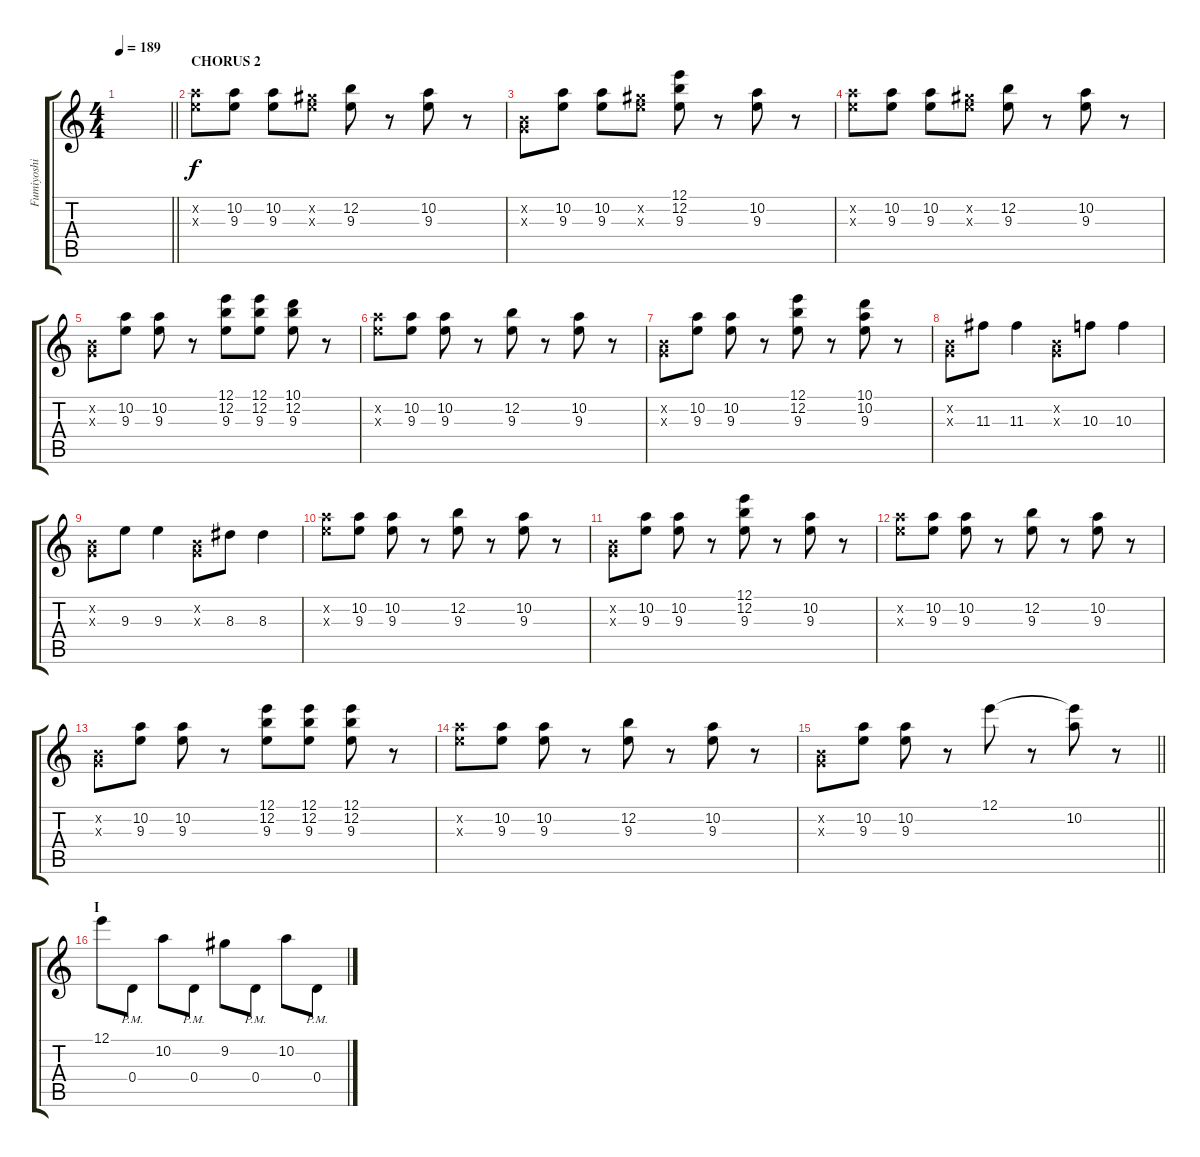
\track ("Fumiyoshi" "Fumiyoshi") {instrument overdrivenguitar}
\staff {score tabs}
\tuning (E4 B3 G3 D3 A2 E2) {hide}
\ts (4 4)
\tempo 189
\clef g2
\barLineRight lightlight
\ks c
|
\section ("" "CHORUS 2")
(10.2{x} 9.3{x}).8{volume 8 balance 0 instrument overdrivenguitar} (10.2 9.3).8 (10.2 9.3).8 (9.2{x} 9.3{x}).8 (12.2 9.3).8 r.8 (10.2 9.3).8 r.8 |
(0.2{x} 0.3{x}).8 (10.2 9.3).8 (10.2 9.3).8 (9.2{x} 9.3{x}).8 (12.1 12.2 9.3).8 r.8 (10.2 9.3).8 r.8 |
(10.2{x} 9.3{x}).8 (10.2 9.3).8 (10.2 9.3).8 (9.2{x} 9.3{x}).8 (12.2 9.3).8 r.8 (10.2 9.3).8 r.8 |
(0.2{x} 0.3{x}).8 (10.2 9.3).8 (10.2 9.3).8 r.8 (12.1 12.2 9.3).8 (12.1 12.2 9.3).8 (10.1 12.2 9.3).8 r.8 |
(10.2{x} 9.3{x}).8 (10.2 9.3).8 (10.2 9.3).8 r.8 (12.2 9.3).8 r.8 (10.2 9.3).8 r.8 |
(0.2{x} 0.3{x}).8 (10.2 9.3).8 (10.2 9.3).8 r.8 (12.1 12.2 9.3).8 r.8 (10.1 10.2 9.3).8 r.8 |
(0.2{x} 0.3{x}).8 11.3.8 11.3.4 (0.2{x} 0.3{x}).8 10.3.8 10.3.4 |
(0.2{x} 0.3{x}).8 9.3.8 9.3.4 (0.2{x} 0.3{x}).8 8.3.8 8.3.4 |
(10.2{x} 9.3{x}).8 (10.2 9.3).8 (10.2 9.3).8 r.8 (12.2 9.3).8 r.8 (10.2 9.3).8 r.8 |
(0.2{x} 0.3{x}).8 (10.2 9.3).8 (10.2 9.3).8 r.8 (12.1 12.2 9.3).8 r.8 (10.2 9.3).8 r.8 |
(10.2{x} 9.3{x}).8 (10.2 9.3).8 (10.2 9.3).8 r.8 (12.2 9.3).8 r.8 (10.2 9.3).8 r.8 |
(0.2{x} 0.3{x}).8 (10.2 9.3).8 (10.2 9.3).8 r.8 (12.1 12.2 9.3).8 (12.1 12.2 9.3).8 (12.1 12.2 9.3).8 r.8 |
(10.2{x} 9.3{x}).8 (10.2 9.3).8 (10.2 9.3).8 r.8 (12.2 9.3).8 r.8 (10.2 9.3).8 r.8 |
\barLineRight lightlight
(0.2{x} 0.3{x}).8 (10.2 9.3).8 (10.2 9.3).8 r.8 12.1.8 r.8 (12.1{t} 10.2).8 r.8 |
\section ("" "I")
12.1.8{volume 10 balance 8} 0.4{pm}.8 10.2.8 0.4{pm}.8 9.2.8 0.4{pm}.8 10.2.8 0.4{pm}.8
